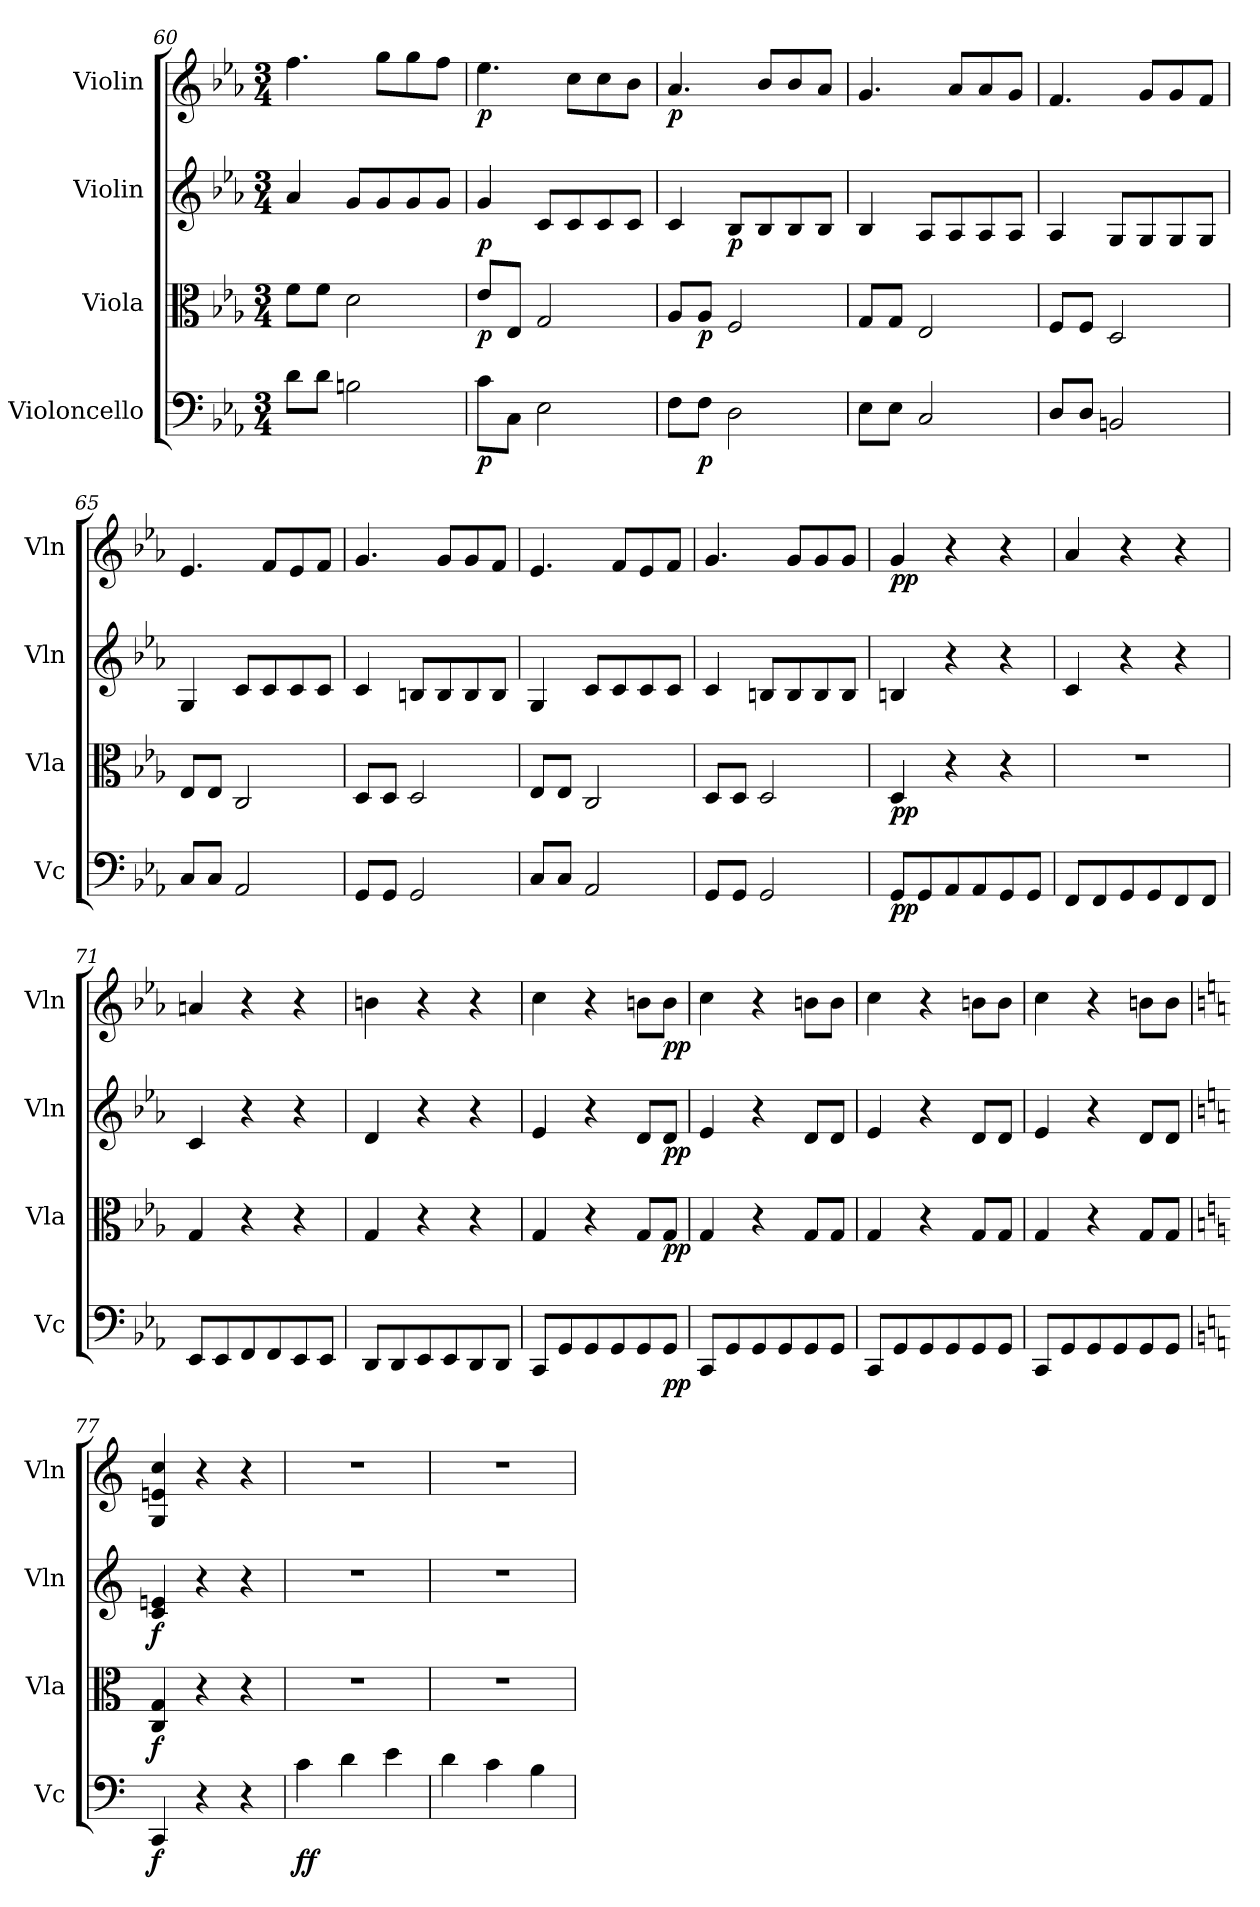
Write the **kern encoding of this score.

**kern	**dynam	**kern	**dynam	**kern	**dynam	**kern	**dynam
*part4	*part4	*part3	*part3	*part2	*part2	*part1	*part1
*staff4	*staff4	*staff3	*staff3	*staff2	*staff2	*staff1	*staff1
*I"Violoncello	*	*I"Viola	*	*I"Violin	*	*I"Violin	*
*I'Vc	*	*I'Vla	*	*I'Vln	*	*I'Vln	*
*clefF4	*	*clefC3	*	*clefG2	*	*clefG2	*
*k[b-e-a-]	*	*k[b-e-a-]	*	*k[b-e-a-]	*	*k[b-e-a-]	*
*c:	*	*c:	*	*c:	*	*c:	*
*M3/4	*	*M3/4	*	*M3/4	*	*M3/4	*
=60	=60	=60	=60	=60	=60	=60	=60
8d\L	.	8f\L	.	4a-/	.	4.ff\	.
8d\J	.	8f\J	.	.	.	.	.
2Bn\	.	2d\	.	8g/L	.	.	.
.	.	.	.	8g/	.	8gg\L	.
.	.	.	.	8g/	.	8gg\	.
.	.	.	.	8g/J	.	8ff\J	.
=61	=61	=61	=61	=61	=61	=61	=61
8c\L	p	8e-/L	p	4g/	p	4.ee-\	p
8C\J	.	8E-/J	.	.	.	.	.
2E-\	.	2G/	.	8c/L	.	.	.
.	.	.	.	8c/	.	8cc\L	.
.	.	.	.	8c/	.	8cc\	.
.	.	.	.	8c/J	.	8b-\J	.
=62	=62	=62	=62	=62	=62	=62	=62
8F\L	.	8A-/L	.	4c/	.	4.a-/	p
8F\J	p	8A-/J	p	.	.	.	.
2D\	.	2F/	.	8B-/L	p	.	.
.	.	.	.	8B-/	.	8b-/L	.
.	.	.	.	8B-/	.	8b-/	.
.	.	.	.	8B-/J	.	8a-/J	.
=63	=63	=63	=63	=63	=63	=63	=63
8E-\L	.	8G/L	.	4B-/	.	4.g/	.
8E-\J	.	8G/J	.	.	.	.	.
2C/	.	2E-/	.	8A-/L	.	.	.
.	.	.	.	8A-/	.	8a-/L	.
.	.	.	.	8A-/	.	8a-/	.
.	.	.	.	8A-/J	.	8g/J	.
=64	=64	=64	=64	=64	=64	=64	=64
8D/L	.	8F/L	.	4A-/	.	4.f/	.
8D/J	.	8F/J	.	.	.	.	.
2BBn/	.	2D/	.	8G/L	.	.	.
.	.	.	.	8G/	.	8g/L	.
.	.	.	.	8G/	.	8g/	.
.	.	.	.	8G/J	.	8f/J	.
=65	=65	=65	=65	=65	=65	=65	=65
8C/L	.	8E-/L	.	4G/	.	4.e-/	.
8C/J	.	8E-/J	.	.	.	.	.
2AA-/	.	2C/	.	8c/L	.	.	.
.	.	.	.	8c/	.	8f/L	.
.	.	.	.	8c/	.	8e-/	.
.	.	.	.	8c/J	.	8f/J	.
=66	=66	=66	=66	=66	=66	=66	=66
8GG/L	.	8D/L	.	4c/	.	4.g/	.
8GG/J	.	8D/J	.	.	.	.	.
2GG/	.	2D/	.	8Bn/L	.	.	.
.	.	.	.	8B/	.	8g/L	.
.	.	.	.	8B/	.	8g/	.
.	.	.	.	8B/J	.	8f/J	.
=67	=67	=67	=67	=67	=67	=67	=67
8C/L	.	8E-/L	.	4G/	.	4.e-/	.
8C/J	.	8E-/J	.	.	.	.	.
2AA-/	.	2C/	.	8c/L	.	.	.
.	.	.	.	8c/	.	8f/L	.
.	.	.	.	8c/	.	8e-/	.
.	.	.	.	8c/J	.	8f/J	.
=68	=68	=68	=68	=68	=68	=68	=68
8GG/L	.	8D/L	.	4c/	.	4.g/	.
8GG/J	.	8D/J	.	.	.	.	.
2GG/	.	2D/	.	8Bn/L	.	.	.
.	.	.	.	8B/	.	8g/L	.
.	.	.	.	8B/	.	8g/	.
.	.	.	.	8B/J	.	8g/J	.
=69	=69	=69	=69	=69	=69	=69	=69
8GG/L	pp	4D/	pp	4Bn/	.	4g/	pp
8GG/	.	.	.	.	.	.	.
8AA-/	.	4r	.	4r	.	4r	.
8AA-/	.	.	.	.	.	.	.
8GG/	.	4r	.	4r	.	4r	.
8GG/J	.	.	.	.	.	.	.
=70	=70	=70	=70	=70	=70	=70	=70
8FF/L	.	2.r	.	4c/	.	4a-/	.
8FF/	.	.	.	.	.	.	.
8GG/	.	.	.	4r	.	4r	.
8GG/	.	.	.	.	.	.	.
8FF/	.	.	.	4r	.	4r	.
8FF/J	.	.	.	.	.	.	.
=71	=71	=71	=71	=71	=71	=71	=71
8EE-/L	.	4G/	.	4c/	.	4an/	.
8EE-/	.	.	.	.	.	.	.
8FF/	.	4r	.	4r	.	4r	.
8FF/	.	.	.	.	.	.	.
8EE-/	.	4r	.	4r	.	4r	.
8EE-/J	.	.	.	.	.	.	.
=72	=72	=72	=72	=72	=72	=72	=72
8DD/L	.	4G/	.	4d/	.	4bn\	.
8DD/	.	.	.	.	.	.	.
8EE-/	.	4r	.	4r	.	4r	.
8EE-/	.	.	.	.	.	.	.
8DD/	.	4r	.	4r	.	4r	.
8DD/J	.	.	.	.	.	.	.
=73	=73	=73	=73	=73	=73	=73	=73
8CC/L	.	4G/	.	4e-/	.	4cc\	.
8GG/	.	.	.	.	.	.	.
8GG/	.	4r	.	4r	.	4r	.
8GG/	.	.	.	.	.	.	.
8GG/	.	8G/L	.	8d/L	.	8bn\L	.
8GG/J	pp	8G/J	pp	8d/J	pp	8b\J	pp
=74	=74	=74	=74	=74	=74	=74	=74
8CC/L	.	4G/	.	4e-/	.	4cc\	.
8GG/	.	.	.	.	.	.	.
8GG/	.	4r	.	4r	.	4r	.
8GG/	.	.	.	.	.	.	.
8GG/	.	8G/L	.	8d/L	.	8bn\L	.
8GG/J	.	8G/J	.	8d/J	.	8b\J	.
=75	=75	=75	=75	=75	=75	=75	=75
8CC/L	.	4G/	.	4e-/	.	4cc\	.
8GG/	.	.	.	.	.	.	.
8GG/	.	4r	.	4r	.	4r	.
8GG/	.	.	.	.	.	.	.
8GG/	.	8G/L	.	8d/L	.	8bn\L	.
8GG/J	.	8G/J	.	8d/J	.	8b\J	.
=76	=76	=76	=76	=76	=76	=76	=76
8CC/L	.	4G/	.	4e-/	.	4cc\	.
8GG/	.	.	.	.	.	.	.
8GG/	.	4r	.	4r	.	4r	.
8GG/	.	.	.	.	.	.	.
8GG/	.	8G/L	.	8d/L	.	8bn\L	.
8GG/J	.	8G/J	.	8d/J	.	8b\J	.
=77	=77	=77	=77	=77	=77	=77	=77
*k[]	*	*k[]	*	*k[]	*	*k[]	*
*	*	*	*	*	*	*MM480	*
4CC/	f	4C/ 4G/	f	4c/ 4en/	f	4G/ 4en/ 4cc/	.
4r	.	4r	.	4r	.	4r	.
4r	.	4r	.	4r	.	4r	.
=79	=79	=79	=79	=79	=79	=79	=79
4c\	ff	2.r	.	2.r	.	2.r	.
4d\	.	.	.	.	.	.	.
4e\	.	.	.	.	.	.	.
=80	=80	=80	=80	=80	=80	=80	=80
4d\	.	2.r	.	2.r	.	2.r	.
4c\	.	.	.	.	.	.	.
4B\	.	.	.	.	.	.	.
=	=	=	=	=	=	=	=
*-	*-	*-	*-	*-	*-	*-	*-
